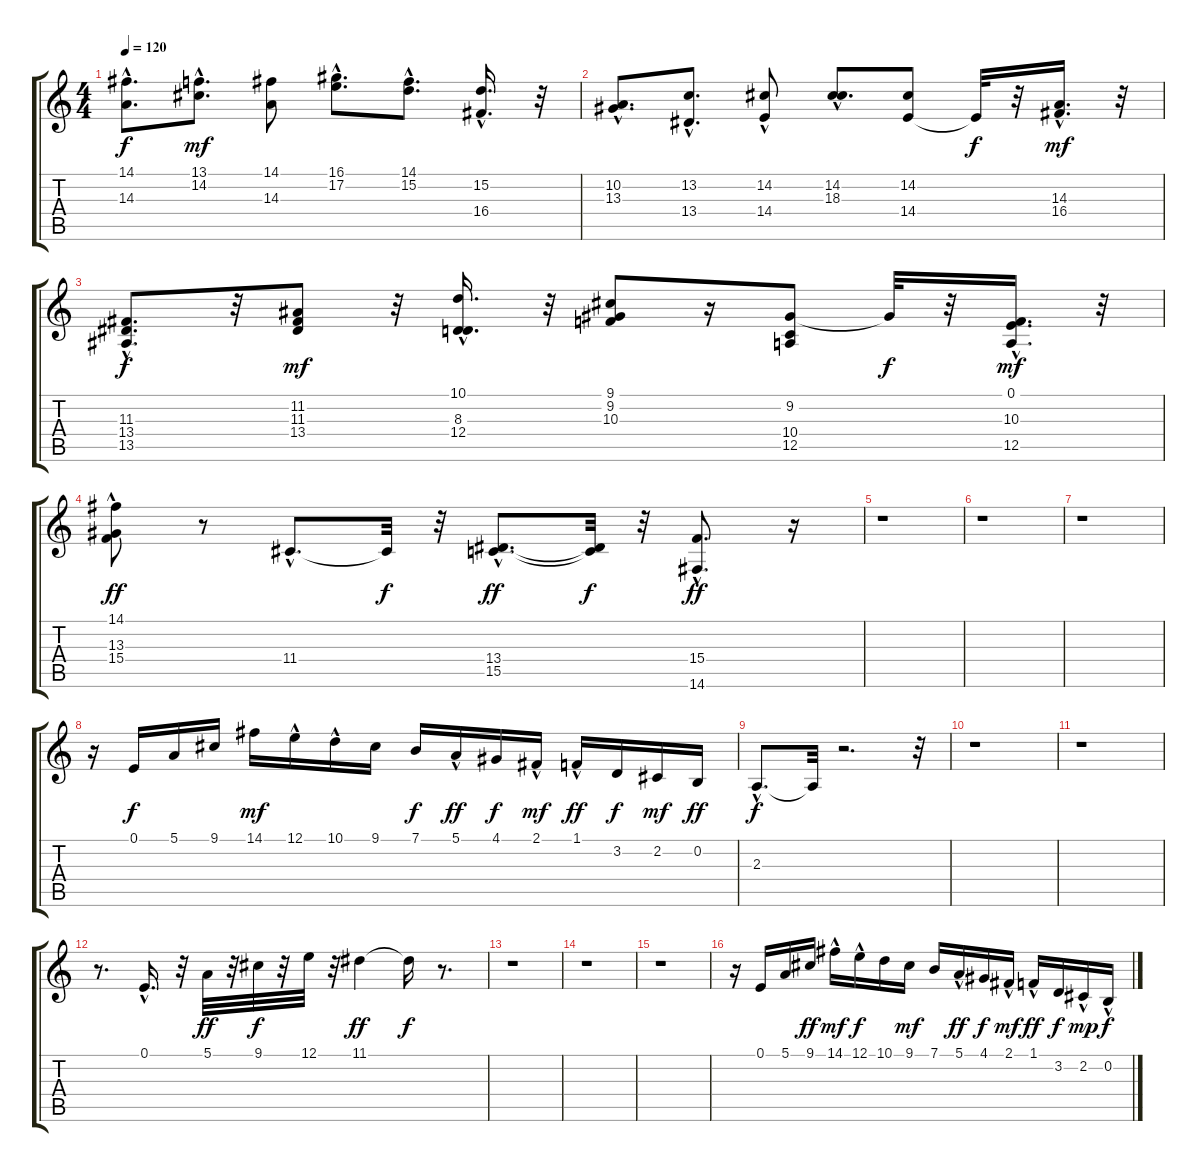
\track "" {instrument accordion}
\staff {score tabs}
\tuning (E4 B3 G3 D3 A2 E2) {hide}
\ts (4 4)
\tempo 120
\clef g2
\ks c
(14.1{hac} 14.3{hac}).8{d dy f} (13.1{hac} 14.2{hac}).8{d dy mf} (14.1 14.3).8 (16.1{hac} 17.2{hac}).8{d} (14.1{hac} 15.2).8{d} (15.2{hac} 16.4{hac}).16{d} r.32 |
(10.2 13.3{hac}).8{d} (13.2{hac} 13.4).8{d} (14.2{hac} 14.4).8 (14.2 18.3{hac}).8{d} (14.2 14.4).8 14.4{t}.32{dy f} r.32 (14.3{hac} 16.4{hac}).16{d dy mf} r.32 |
(11.3 13.4{hac} 13.5).8{d dy f} r.32 (11.2 11.3 13.4).8{dy mf} r.32 (10.1{hac} 8.3{hac} 12.4{hac}).16{d} r.32 (9.1 9.2 10.3).8 r.16 (9.2 10.4 12.5).8 9.2{t}.32{dy f} r.32 (0.1{hac} 10.3 12.5).16{d dy mf} r.32 |
(14.1{hac} 13.3{hac} 15.4).8{dy ff} r.8 11.4{hac}.8{d} 11.4{t}.32{dy f} r.32 (13.4{hac} 15.5{hac}).8{d dy ff} (13.4{t} 15.5{t}).32{dy f} r.32 (15.4{hac} 14.6{hac}).8{d dy ff} r.16 |
r.1 |
r.1 |
r.1 |
r.16 0.1.16{dy f balance 11} 5.1.16 9.1.16 14.1.16{dy mf} 12.1{hac}.16 10.1{hac}.16 9.1.16 7.1.16{dy f} 5.1{hac}.16{dy ff} 4.1.16{dy f} 2.1{hac}.16{dy mf} 1.1{hac}.16{dy ff} 3.2.16{dy f} 2.2.16{dy mf} 0.2.16{dy ff} |
2.3{hac}.8{d dy f} 2.3{t}.32 r.2{d} r.32 |
r.1 |
r.1 |
r.8{d} 0.1{hac}.16{d balance 5} r.32 5.1.32{dy ff} r.32 9.1.32{dy f} r.32 12.1.32 r.32 11.1.4{dy ff} 11.1{t}.16{dy f} r.8{d} |
r.1 |
r.1 |
r.1 |
r.16 0.1.16 5.1.16 9.1.16{dy ff} 14.1{hac}.16{dy mf} 12.1{hac}.16{dy f} 10.1.16 9.1.16{dy mf} 7.1.16 5.1{hac}.16{dy ff} 4.1.16{dy f} 2.1{hac}.16{dy mf} 1.1{hac}.16{dy ff} 3.2.16{dy f} 2.2{hac}.16{dy mp} 0.2{hac}.16{dy f}
